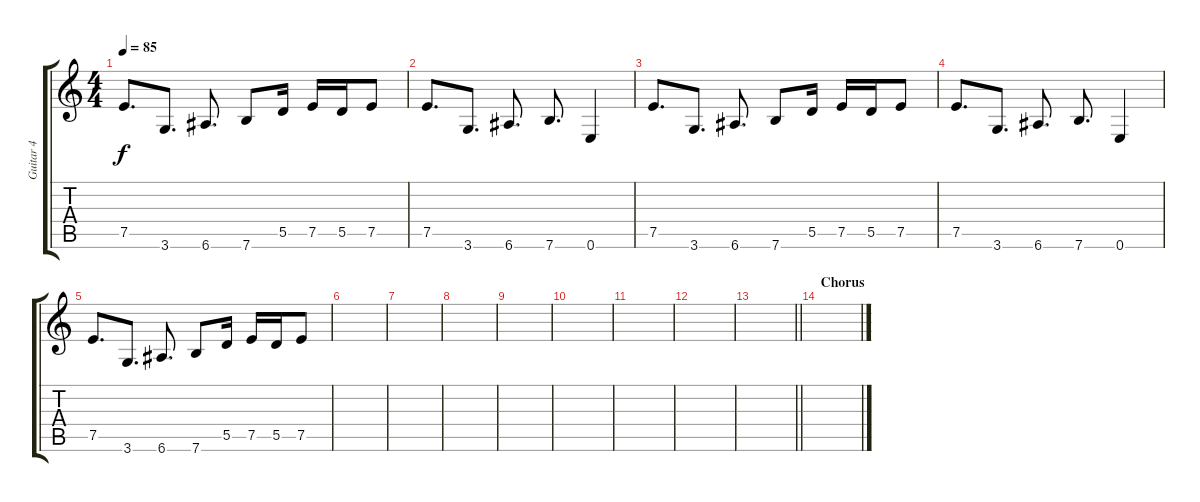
\track ("Guitar 4" "Guitar 4") {instrument distortionguitar}
\staff {score tabs}
\tuning (E4 B3 G3 D3 A2 E2) {hide}
\ts (4 4)
\tempo 85
\clef g2
\ks c
7.5.8{d dy f} 3.6.8{d} 6.6.8{d} 7.6.8 5.5.16 7.5.16 5.5.16 7.5.8 |
7.5.8{d} 3.6.8{d} 6.6.8{d} 7.6.8{d} 0.6.4 |
7.5.8{d} 3.6.8{d} 6.6.8{d} 7.6.8 5.5.16 7.5.16 5.5.16 7.5.8 |
7.5.8{d} 3.6.8{d} 6.6.8{d} 7.6.8{d} 0.6.4 |
7.5.8{d} 3.6.8{d} 6.6.8{d} 7.6.8 5.5.16 7.5.16 5.5.16 7.5.8 |
|
|
|
|
|
|
|
\barLineRight lightlight
|
\section ("" "Chorus")
